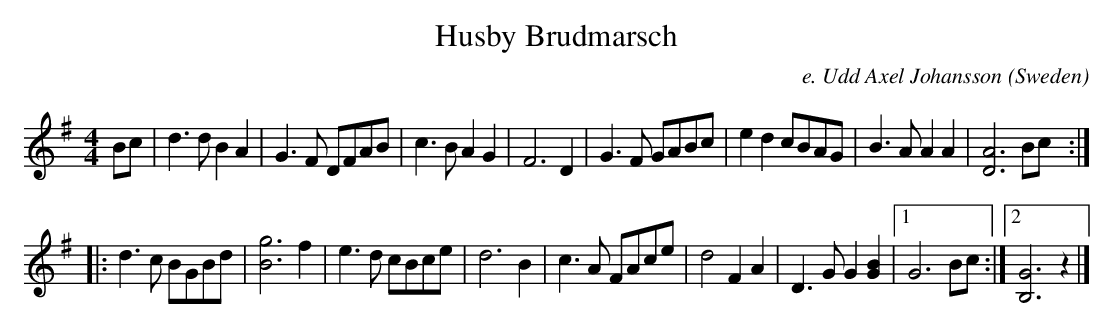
X:1
T:Husby Brudmarsch
C:e. Udd Axel Johansson
O:Sweden
M:4/4
K:G
Bc |\
d3d B2A2 | G3F DFAB | c3B A2G2 | F6D2 | \
G3F GABc | e2d2 cBAG | B3AA2A2 | [DA]6 Bc ::
d3c BGBd | [Bg]6f2 | e3d cBce | d6 B2 | \
c3A FAce | d4 F2A2 | D3GG2[GB]2 |1 G6 Bc :|2 [B,G]6z2 |]
